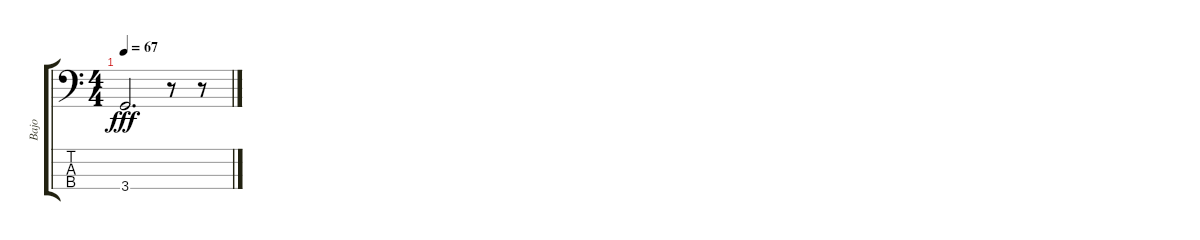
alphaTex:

\track ("Bajo" "Bajo") {instrument electricbassfinger}
\staff {score tabs}
\tuning (G2 D2 A1 E1) {hide}
\ts (4 4)
\tempo 67
\clef f4
\ks c
3.4{t}.2{d dy fff} r.8 r.8
